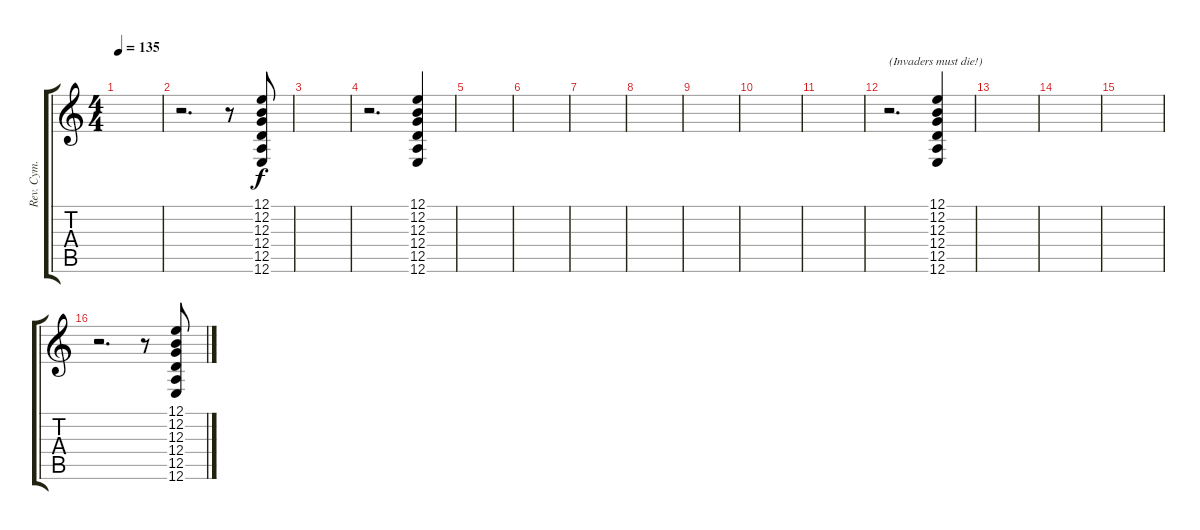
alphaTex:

\track ("Rev. Cym." "Rev. Cym.") {instrument reversecymbal}
\staff {score tabs}
\tuning (E4 B3 G3 D3 A2 E2) {hide}
\ts (4 4)
\tempo 135
\clef g2
\ks c
|
r.2{d} r.8 (12.1 12.2 12.3 12.4 12.5 12.6).8 |
|
r.2{d} (12.1 12.2 12.3 12.4 12.5 12.6).4 |
|
|
|
|
|
|
|
r.2{d txt "(Invaders must die!)"} (12.1 12.2 12.3 12.4 12.5 12.6).4 |
|
|
|
r.2{d} r.8 (12.1 12.2 12.3 12.4 12.5 12.6).8
